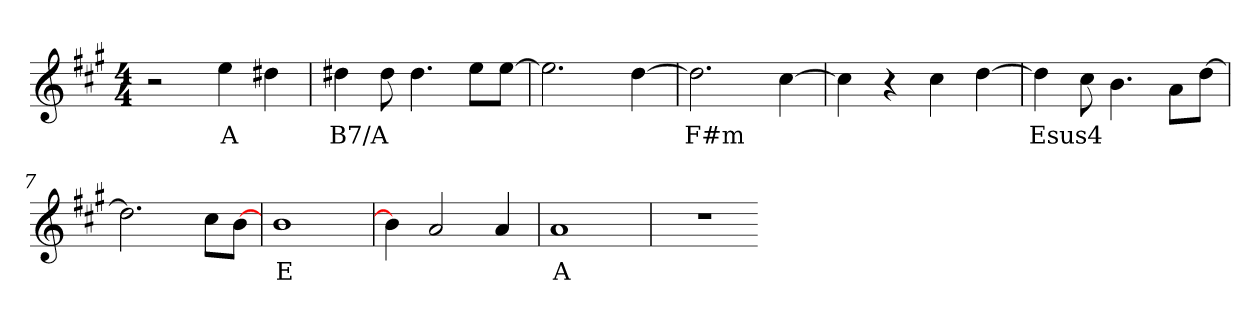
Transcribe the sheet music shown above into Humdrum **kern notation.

**kern	**text
*part1	*part1
*staff1	*staff1
*clefG2	*
*k[f#c#g#]	*
*M4/4	*
=1	=1
2r	.
4ee	A
4dd#X	.
=2	=2
4dd#X	B7/A
8dd#	.
4.dd#	.
8ee\L	.
[8ee\J	.
=3	=3
2.ee]	.
[4dd	.
=4	=4
2.dd]	F#m
[4cc#	.
=5	=5
4cc#]	.
4r	.
4cc#	.
[4dd	.
=6	=6
4dd]	Esus4
8cc#	.
4.b	.
8a\L	.
[8dd\J	.
=7	=7
2.dd]	.
8cc#\L	.
[8b\J	.
=8	=8
1b	E
=9	=9
4b]	.
2a	.
4a	.
=10	=10
1a	A
=11	=11
1r	.
=-	=-
*-	*-
